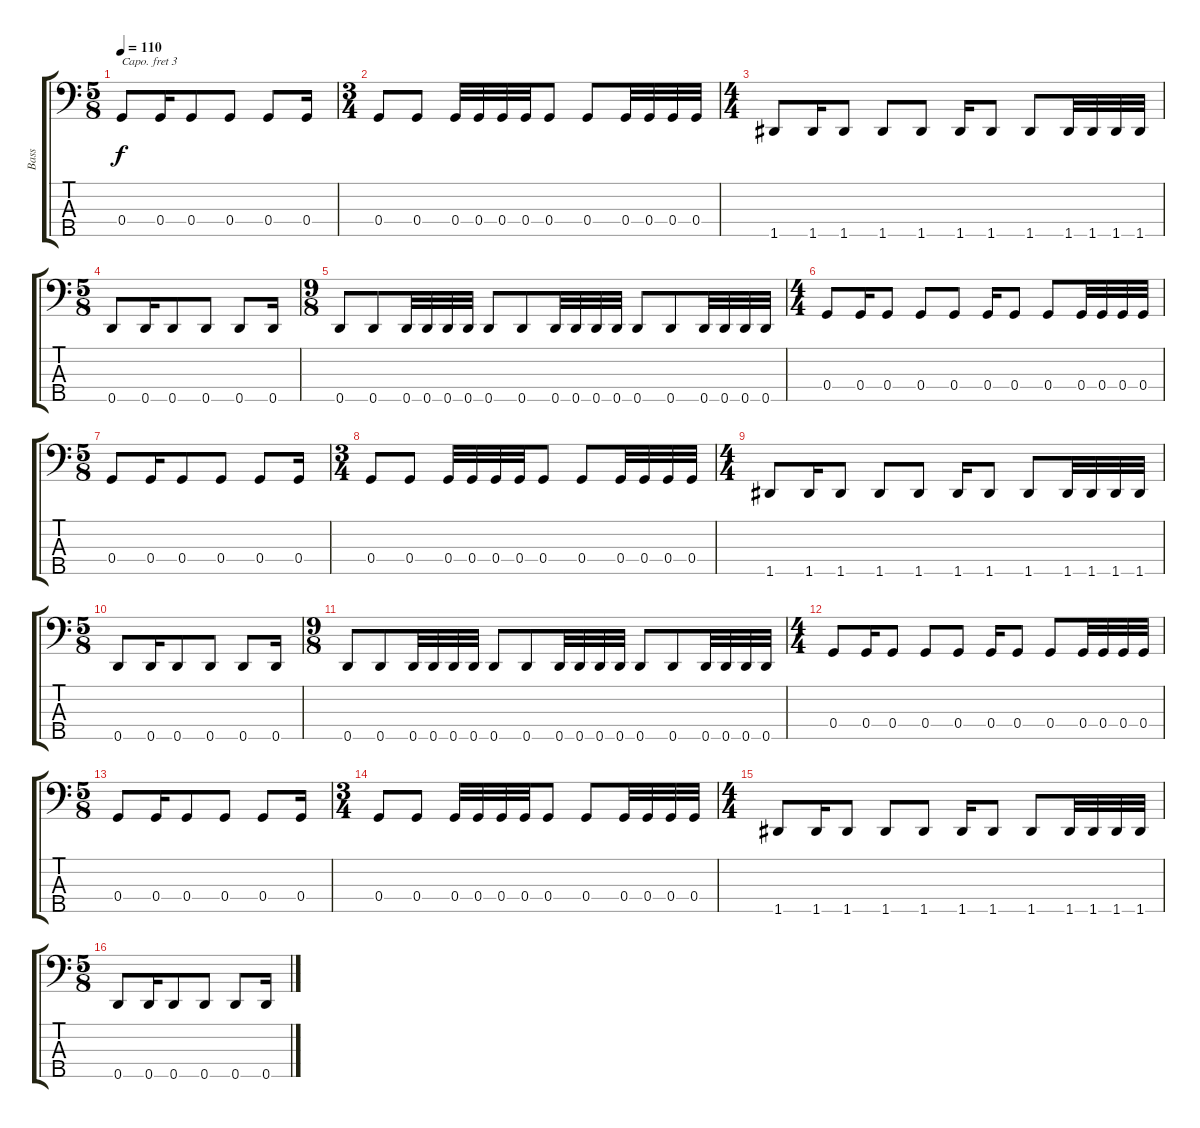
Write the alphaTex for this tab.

\track ("Bass" "Bass") {instrument electricbasspick}
\staff {score tabs}
\capo 3
\tuning (G2 D2 A1 E1 B0) {hide}
\ts (5 8)
\tempo 110
\clef f4
\ks c
0.4.8{dy f} 0.4.16 0.4.8 0.4.8 0.4.8 0.4.16 |
\ts (3 4)
0.4.8 0.4.8 0.4.32 0.4.32 0.4.32 0.4.32 0.4.8 0.4.8 0.4.32 0.4.32 0.4.32 0.4.32 |
\ts (4 4)
1.5.8 1.5.16 1.5.8 1.5.8 1.5.8 1.5.16 1.5.8 1.5.8 1.5.32 1.5.32 1.5.32 1.5.32 |
\ts (5 8)
0.5.8 0.5.16 0.5.8 0.5.8 0.5.8 0.5.16 |
\ts (9 8)
0.5.8 0.5.8 0.5.32 0.5.32 0.5.32 0.5.32 0.5.8 0.5.8 0.5.32 0.5.32 0.5.32 0.5.32 0.5.8 0.5.8 0.5.32 0.5.32 0.5.32 0.5.32 |
\ts (4 4)
0.4.8 0.4.16 0.4.8 0.4.8 0.4.8 0.4.16 0.4.8 0.4.8 0.4.32 0.4.32 0.4.32 0.4.32 |
\ts (5 8)
0.4.8 0.4.16 0.4.8 0.4.8 0.4.8 0.4.16 |
\ts (3 4)
0.4.8 0.4.8 0.4.32 0.4.32 0.4.32 0.4.32 0.4.8 0.4.8 0.4.32 0.4.32 0.4.32 0.4.32 |
\ts (4 4)
1.5.8 1.5.16 1.5.8 1.5.8 1.5.8 1.5.16 1.5.8 1.5.8 1.5.32 1.5.32 1.5.32 1.5.32 |
\ts (5 8)
0.5.8 0.5.16 0.5.8 0.5.8 0.5.8 0.5.16 |
\ts (9 8)
0.5.8 0.5.8 0.5.32 0.5.32 0.5.32 0.5.32 0.5.8 0.5.8 0.5.32 0.5.32 0.5.32 0.5.32 0.5.8 0.5.8 0.5.32 0.5.32 0.5.32 0.5.32 |
\ts (4 4)
0.4.8 0.4.16 0.4.8 0.4.8 0.4.8 0.4.16 0.4.8 0.4.8 0.4.32 0.4.32 0.4.32 0.4.32 |
\ts (5 8)
0.4.8 0.4.16 0.4.8 0.4.8 0.4.8 0.4.16 |
\ts (3 4)
0.4.8 0.4.8 0.4.32 0.4.32 0.4.32 0.4.32 0.4.8 0.4.8 0.4.32 0.4.32 0.4.32 0.4.32 |
\ts (4 4)
1.5.8 1.5.16 1.5.8 1.5.8 1.5.8 1.5.16 1.5.8 1.5.8 1.5.32 1.5.32 1.5.32 1.5.32 |
\ts (5 8)
0.5.8 0.5.16 0.5.8 0.5.8 0.5.8 0.5.16
